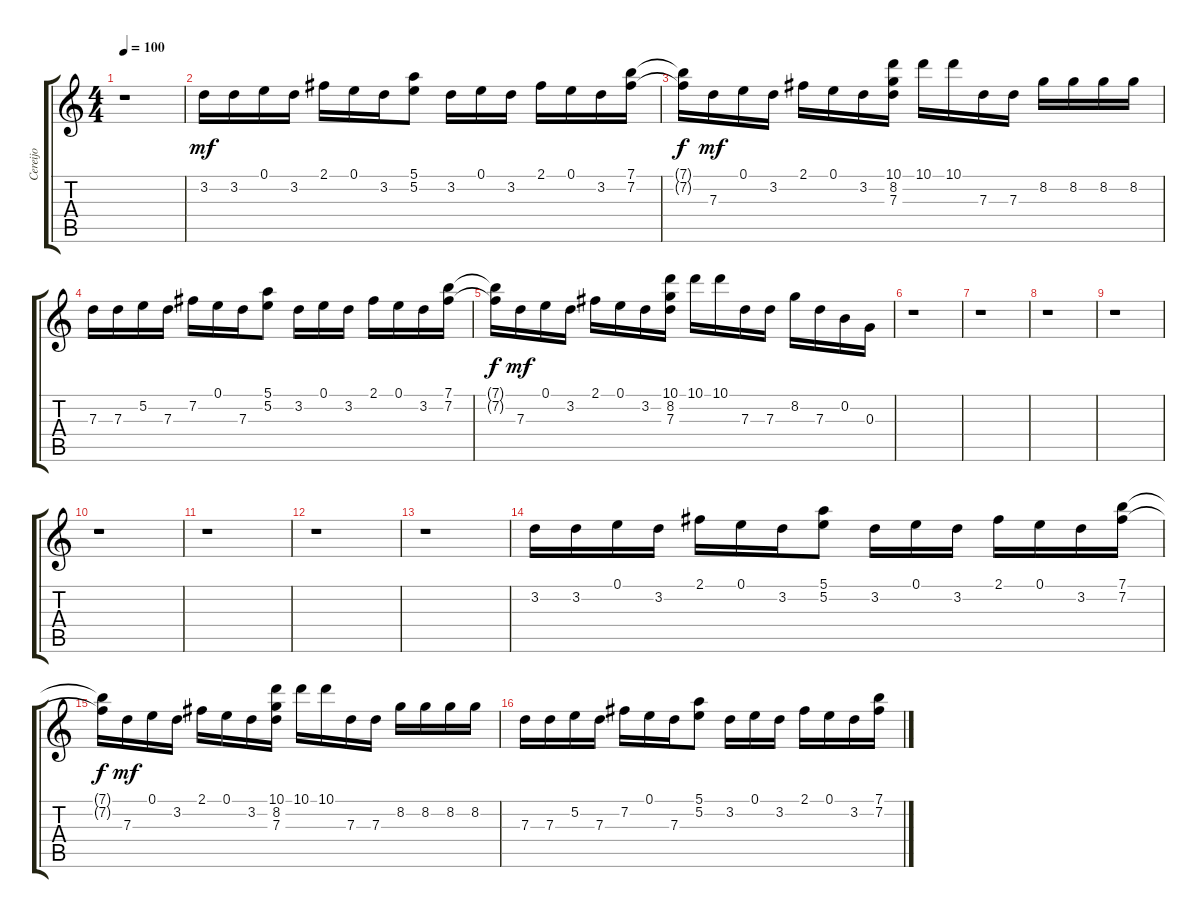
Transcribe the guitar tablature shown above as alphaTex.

\track ("Cereijo" "Cereijo") {instrument overdrivenguitar}
\staff {score tabs}
\tuning (E4 B3 G3 D3 A2 E2) {hide}
\ts (4 4)
\tempo 100
\clef g2
\ks c
r.1{dy mf} |
3.2.16 3.2.16 0.1.16 3.2.16 2.1.16 0.1.16 3.2.16 (5.1 5.2).8 3.2.16 0.1.16 3.2.16 2.1.16 0.1.16 3.2.16 (7.1 7.2).16 |
(7.1{t} 7.2{t}).16{dy f} 7.3.16{dy mf} 0.1.16 3.2.16 2.1.16 0.1.16 3.2.16 (10.1 8.2 7.3).16 10.1.16 10.1.16 7.3.16 7.3.16 8.2.16 8.2.16 8.2.16 8.2.16 |
7.3.16 7.3.16 5.2.16 7.3.16 7.2.16 0.1.16 7.3.16 (5.1 5.2).8 3.2.16 0.1.16 3.2.16 2.1.16 0.1.16 3.2.16 (7.1 7.2).16 |
(7.1{t} 7.2{t}).16{dy f} 7.3.16{dy mf} 0.1.16 3.2.16 2.1.16 0.1.16 3.2.16 (10.1 8.2 7.3).16 10.1.16 10.1.16 7.3.16 7.3.16 8.2.16 7.3.16 0.2.16 0.3.16 |
r.1 |
r.1 |
r.1 |
r.1 |
r.1 |
r.1 |
r.1 |
r.1 |
3.2.16 3.2.16 0.1.16 3.2.16 2.1.16 0.1.16 3.2.16 (5.1 5.2).8 3.2.16 0.1.16 3.2.16 2.1.16 0.1.16 3.2.16 (7.1 7.2).16 |
(7.1{t} 7.2{t}).16{dy f} 7.3.16{dy mf} 0.1.16 3.2.16 2.1.16 0.1.16 3.2.16 (10.1 8.2 7.3).16 10.1.16 10.1.16 7.3.16 7.3.16 8.2.16 8.2.16 8.2.16 8.2.16 |
7.3.16 7.3.16 5.2.16 7.3.16 7.2.16 0.1.16 7.3.16 (5.1 5.2).8 3.2.16 0.1.16 3.2.16 2.1.16 0.1.16 3.2.16 (7.1 7.2).16
